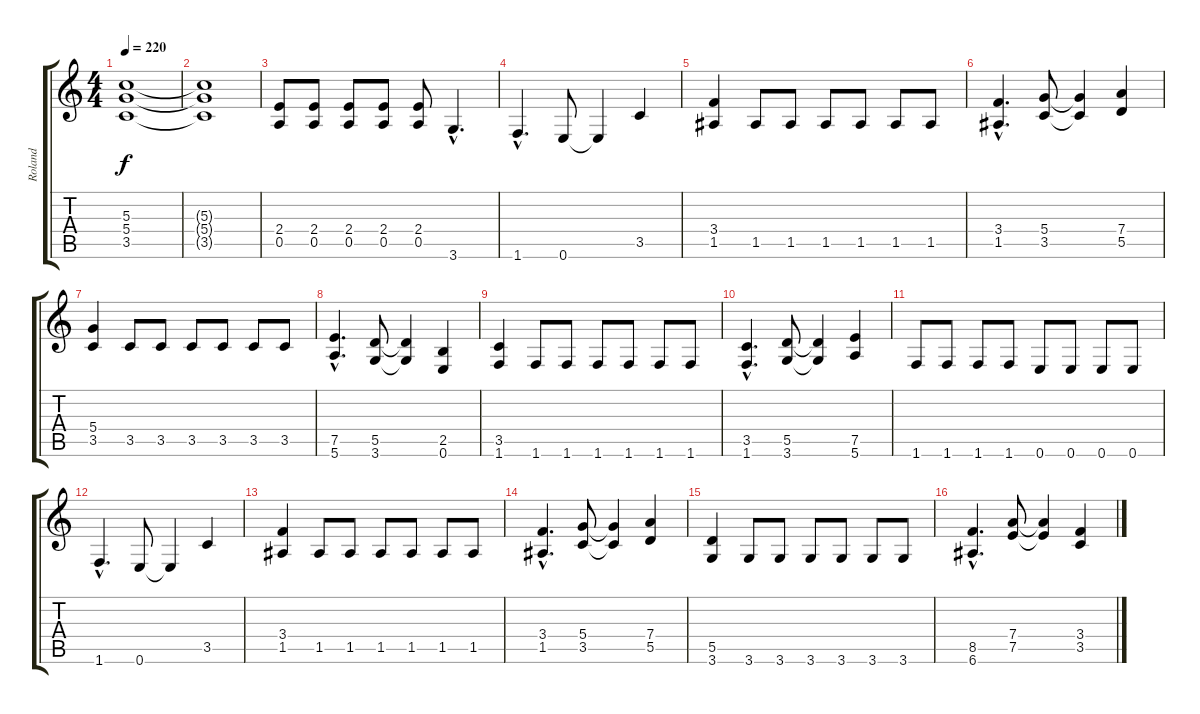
\track ("Roland" "Roland") {instrument distortionguitar}
\staff {score tabs}
\tuning (E4 B3 G3 D3 A2 E2) {hide}
\ts (4 4)
\tempo 220
\clef g2
\ks c
(5.3 5.4 3.5).1{dy f} |
(5.3{t} 5.4{t} 3.5{t}).1 |
(2.4 0.5).8 (2.4 0.5).8 (2.4 0.5).8 (2.4 0.5).8 (2.4 0.5).8 3.6{hac}.4{d} |
1.6{hac}.4{d} 0.6.8 0.6{t}.4 3.5.4 |
(3.4 1.5).4 1.5.8 1.5.8 1.5.8 1.5.8 1.5.8 1.5.8 |
(3.4{hac} 1.5{hac}).4{d} (5.4 3.5).8 (5.4{t} 3.5{t}).4 (7.4 5.5).4 |
(5.4 3.5).4 3.5.8 3.5.8 3.5.8 3.5.8 3.5.8 3.5.8 |
(7.5{hac} 5.6{hac}).4{d} (5.5 3.6).8 (5.5{t} 3.6{t}).4 (2.5 0.6).4 |
(3.5 1.6).4 1.6.8 1.6.8 1.6.8 1.6.8 1.6.8 1.6.8 |
(3.5{hac} 1.6{hac}).4{d} (5.5 3.6).8 (5.5{t} 3.6{t}).4 (7.5 5.6).4 |
1.6.8 1.6.8 1.6.8 1.6.8 0.6.8 0.6.8 0.6.8 0.6.8 |
1.6{hac}.4{d} 0.6.8 0.6{t}.4 3.5.4 |
(3.4 1.5).4 1.5.8 1.5.8 1.5.8 1.5.8 1.5.8 1.5.8 |
(3.4{hac} 1.5{hac}).4{d} (5.4 3.5).8 (5.4{t} 3.5{t}).4 (7.4 5.5).4 |
(5.5 3.6).4 3.6.8 3.6.8 3.6.8 3.6.8 3.6.8 3.6.8 |
(8.5{hac} 6.6{hac}).4{d} (7.4 7.5).8 (7.4{t} 7.5{t}).4 (3.4 3.5).4
